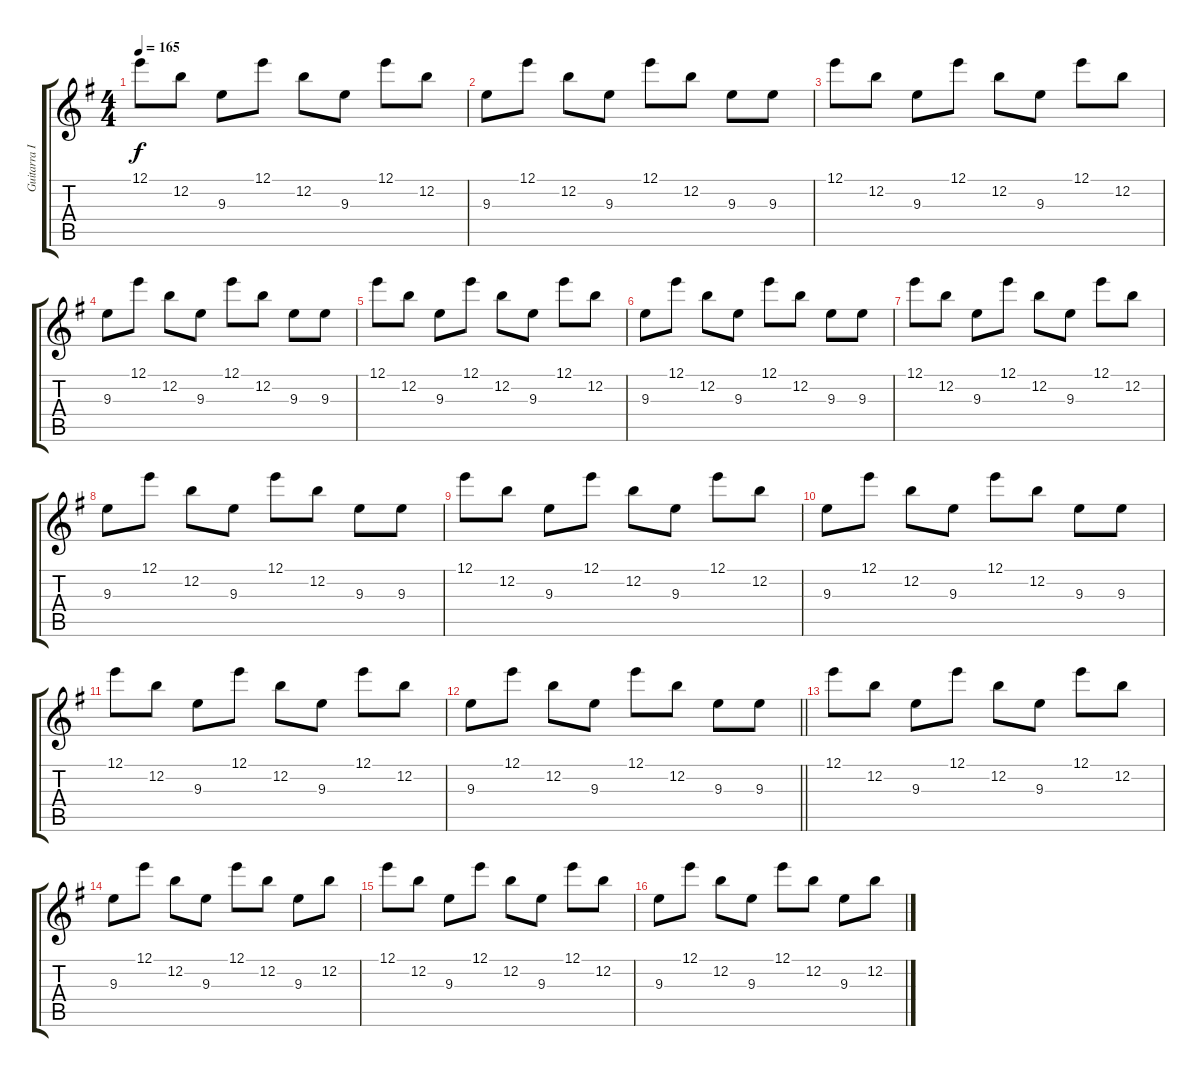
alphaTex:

\track ("Guitarra II" "Guitarra I") {instrument overdrivenguitar}
\staff {score tabs}
\tuning (E4 B3 G3 D3 A2 E2) {hide}
\ts (4 4)
\tempo 165
\clef g2
\ks g
12.1.8{dy f} 12.2.8 9.3.8 12.1.8 12.2.8 9.3.8 12.1.8 12.2.8 |
9.3.8 12.1.8 12.2.8 9.3.8 12.1.8 12.2.8 9.3.8 9.3.8 |
12.1.8 12.2.8 9.3.8 12.1.8 12.2.8 9.3.8 12.1.8 12.2.8 |
9.3.8 12.1.8 12.2.8 9.3.8 12.1.8 12.2.8 9.3.8 9.3.8 |
12.1.8 12.2.8 9.3.8 12.1.8 12.2.8 9.3.8 12.1.8 12.2.8 |
9.3.8 12.1.8 12.2.8 9.3.8 12.1.8 12.2.8 9.3.8 9.3.8 |
12.1.8 12.2.8 9.3.8 12.1.8 12.2.8 9.3.8 12.1.8 12.2.8 |
9.3.8 12.1.8 12.2.8 9.3.8 12.1.8 12.2.8 9.3.8 9.3.8 |
12.1.8 12.2.8 9.3.8 12.1.8 12.2.8 9.3.8 12.1.8 12.2.8 |
9.3.8 12.1.8 12.2.8 9.3.8 12.1.8 12.2.8 9.3.8 9.3.8 |
12.1.8 12.2.8 9.3.8 12.1.8 12.2.8 9.3.8 12.1.8 12.2.8 |
\barLineRight lightlight
9.3.8 12.1.8 12.2.8 9.3.8 12.1.8 12.2.8 9.3.8 9.3.8 |
12.1.8 12.2.8 9.3.8 12.1.8 12.2.8 9.3.8 12.1.8 12.2.8 |
9.3.8 12.1.8 12.2.8 9.3.8 12.1.8 12.2.8 9.3.8 12.2.8 |
12.1.8 12.2.8 9.3.8 12.1.8 12.2.8 9.3.8 12.1.8 12.2.8 |
9.3.8 12.1.8 12.2.8 9.3.8 12.1.8 12.2.8 9.3.8 12.2.8
